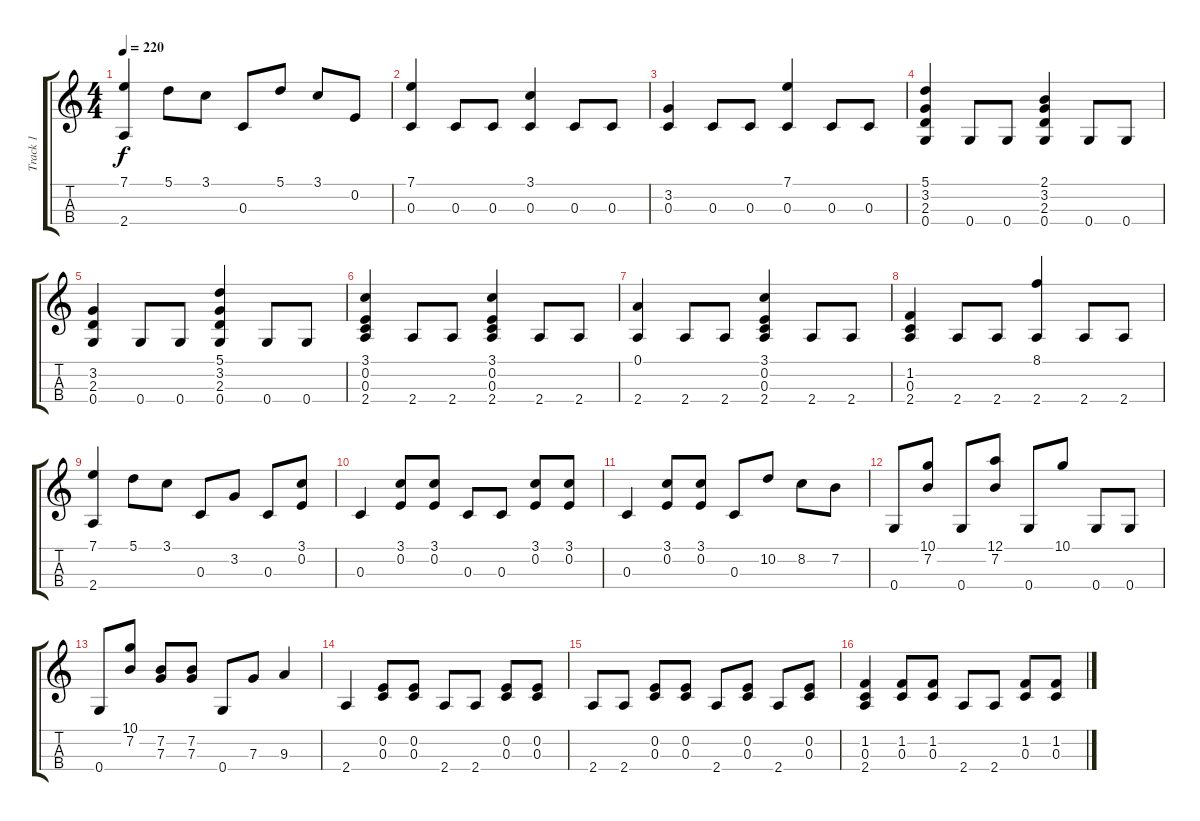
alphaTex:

\track ("Track 1" "Track 1") {instrument acousticguitarsteel}
\staff {score tabs}
\tuning (A3 E3 C3 G2) {hide}
\ts (4 4)
\tempo 220
\clef g2
\ks c
(7.1 2.4).4{dy f} 5.1.8 3.1.8 0.3.8 5.1.8 3.1.8 0.2.8 |
(7.1 0.3).4 0.3.8 0.3.8 (3.1 0.3).4 0.3.8 0.3.8 |
(3.2 0.3).4 0.3.8 0.3.8 (7.1 0.3).4 0.3.8 0.3.8 |
(5.1 3.2 2.3 0.4).4 0.4.8 0.4.8 (2.1 3.2 2.3 0.4).4 0.4.8 0.4.8 |
(3.2 2.3 0.4).4 0.4.8 0.4.8 (5.1 3.2 2.3 0.4).4 0.4.8 0.4.8 |
(3.1 0.2 0.3 2.4).4 2.4.8 2.4.8 (3.1 0.2 0.3 2.4).4 2.4.8 2.4.8 |
(0.1 2.4).4 2.4.8 2.4.8 (3.1 0.2 0.3 2.4).4 2.4.8 2.4.8 |
(1.2 0.3 2.4).4 2.4.8 2.4.8 (8.1 2.4).4 2.4.8 2.4.8 |
(7.1 2.4).4 5.1.8 3.1.8 0.3.8 3.2.8 0.3.8 (3.1 0.2).8 |
0.3.4 (3.1 0.2).8 (3.1 0.2).8 0.3.8 0.3.8 (3.1 0.2).8 (3.1 0.2).8 |
0.3.4 (3.1 0.2).8 (3.1 0.2).8 0.3.8 10.2.8 8.2.8 7.2.8 |
0.4.8 (10.1 7.2).8 0.4.8 (12.1 7.2).8 0.4.8 10.1.8 0.4.8 0.4.8 |
0.4.8 (10.1 7.2).8 (7.2 7.3).8 (7.2 7.3).8 0.4.8 7.3.8 9.3.4 |
2.4.4 (0.2 0.3).8 (0.2 0.3).8 2.4.8 2.4.8 (0.2 0.3).8 (0.2 0.3).8 |
2.4.8 2.4.8 (0.2 0.3).8 (0.2 0.3).8 2.4.8 (0.2 0.3).8 2.4.8 (0.2 0.3).8 |
(1.2 0.3 2.4).4 (1.2 0.3).8 (1.2 0.3).8 2.4.8 2.4.8 (1.2 0.3).8 (1.2 0.3).8
